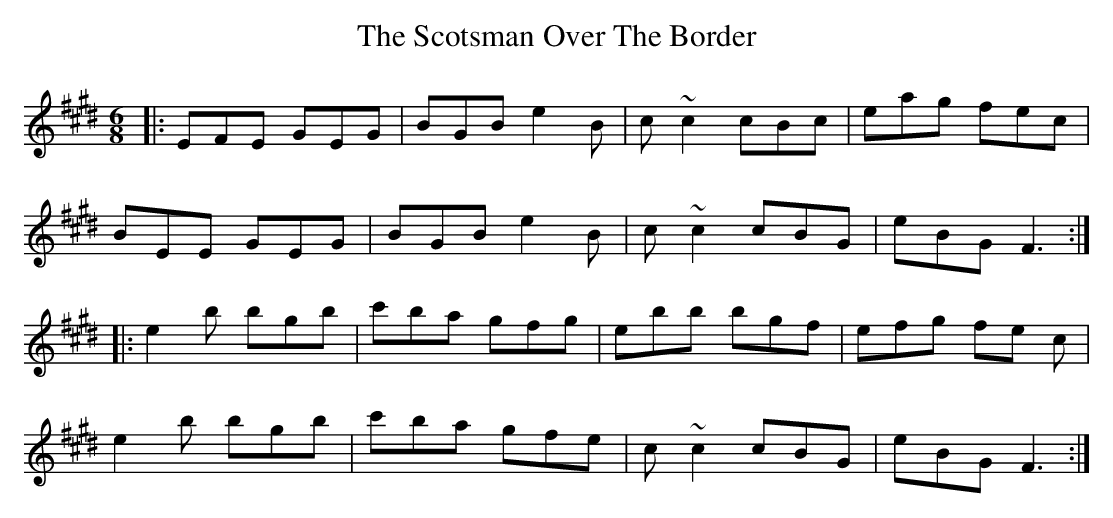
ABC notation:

X:1
T: The Scotsman Over The Border
M: 6/8
L: 1/8
K: Emaj
|: EFE GEG | BGB e2 B | c ~c2 cBc | eag fec |
BEE GEG | BGB e2 B | c ~c2 cBG | eBG F3 :|
|:e2 b bgb | c'ba gfg | ebb bgf | efg fe c |
e2 b bgb | c'ba gfe | c ~c2 cBG | eBG F3 :|
